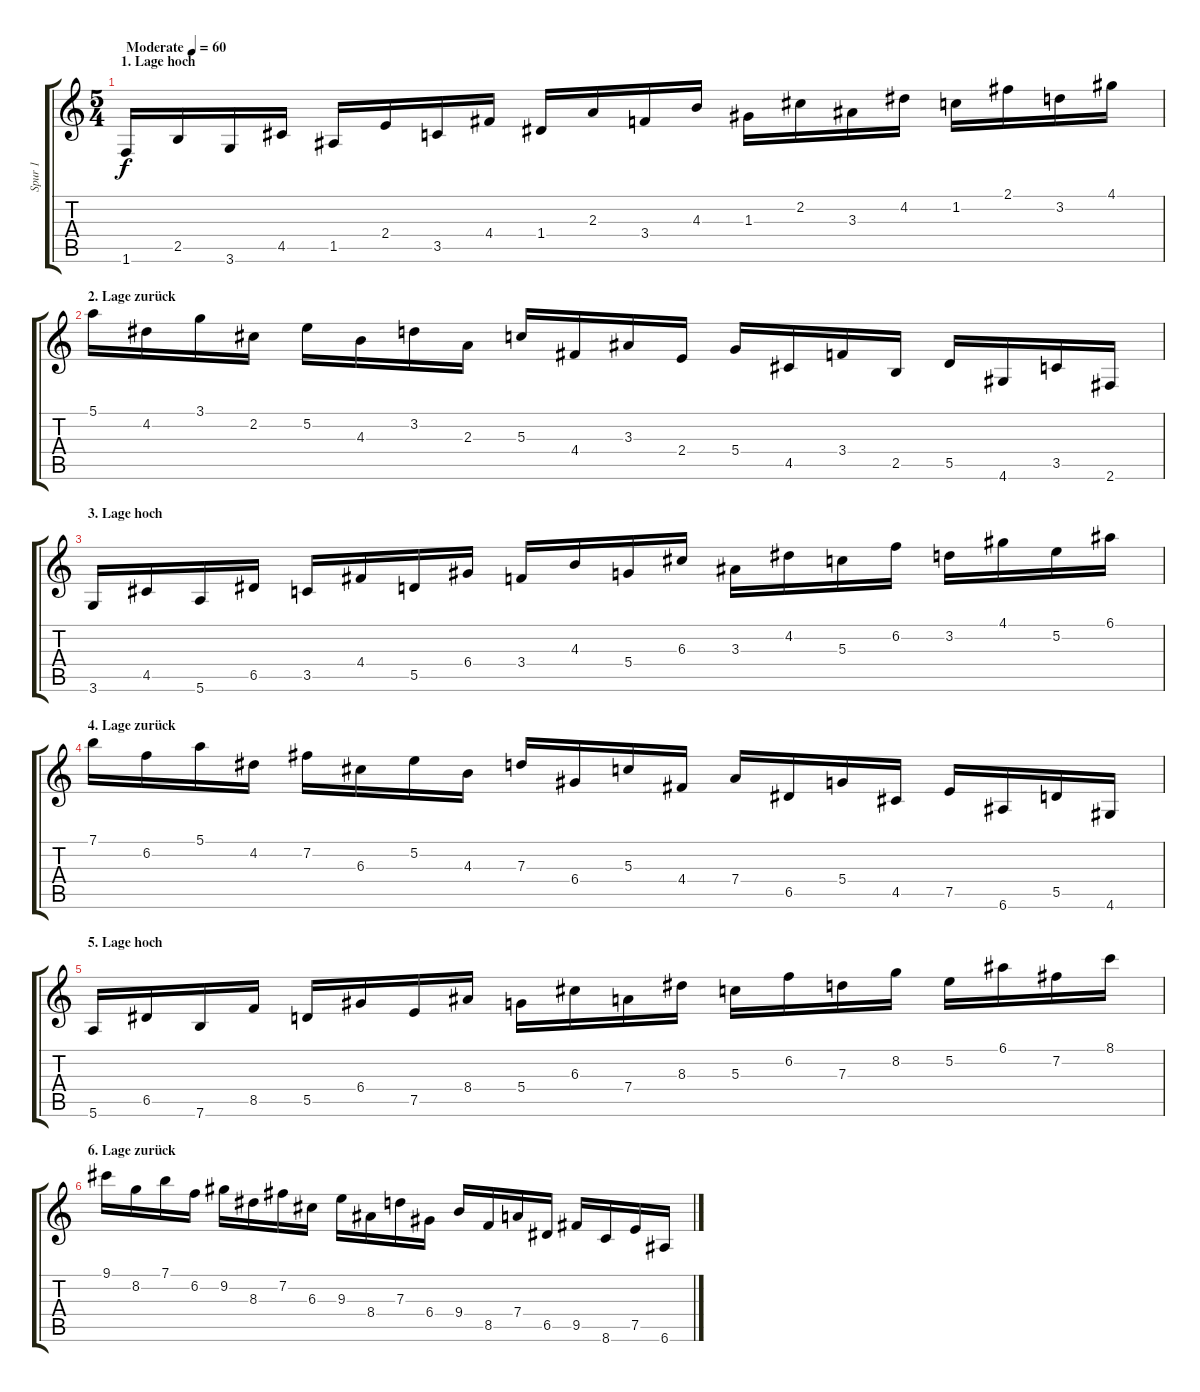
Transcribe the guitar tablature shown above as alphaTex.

\track ("Spur 1" "Spur 1") {instrument acousticguitarsteel}
\staff {score tabs}
\tuning (E4 B3 G3 D3 A2 E2) {hide}
\ts (5 4)
\section ("" "1. Lage hoch")
\tempo (60 "Moderate")
\clef g2
\ks c
1.6.16{dy f instrument acousticguitarsteel} 2.5.16 3.6.16 4.5.16 1.5.16 2.4.16 3.5.16 4.4.16 1.4.16 2.3.16 3.4.16 4.3.16 1.3.16 2.2.16 3.3.16 4.2.16 1.2.16 2.1.16 3.2.16 4.1.16 |
\section ("" "2. Lage zurück")
5.1.16 4.2.16 3.1.16 2.2.16 5.2.16 4.3.16 3.2.16 2.3.16 5.3.16 4.4.16 3.3.16 2.4.16 5.4.16 4.5.16 3.4.16 2.5.16 5.5.16 4.6.16 3.5.16 2.6.16 |
\section ("" "3. Lage hoch")
3.6.16 4.5.16 5.6.16 6.5.16 3.5.16 4.4.16 5.5.16 6.4.16 3.4.16 4.3.16 5.4.16 6.3.16 3.3.16 4.2.16 5.3.16 6.2.16 3.2.16 4.1.16 5.2.16 6.1.16 |
\section ("" "4. Lage zurück")
7.1.16 6.2.16 5.1.16 4.2.16 7.2.16 6.3.16 5.2.16 4.3.16 7.3.16 6.4.16 5.3.16 4.4.16 7.4.16 6.5.16 5.4.16 4.5.16 7.5.16 6.6.16 5.5.16 4.6.16 |
\section ("" "5. Lage hoch")
5.6.16 6.5.16 7.6.16 8.5.16 5.5.16 6.4.16 7.5.16 8.4.16 5.4.16 6.3.16 7.4.16 8.3.16 5.3.16 6.2.16 7.3.16 8.2.16 5.2.16 6.1.16 7.2.16 8.1.16 |
\section ("" "6. Lage zurück")
9.1.16 8.2.16 7.1.16 6.2.16 9.2.16 8.3.16 7.2.16 6.3.16 9.3.16 8.4.16 7.3.16 6.4.16 9.4.16 8.5.16 7.4.16 6.5.16 9.5.16 8.6.16 7.5.16 6.6.16
